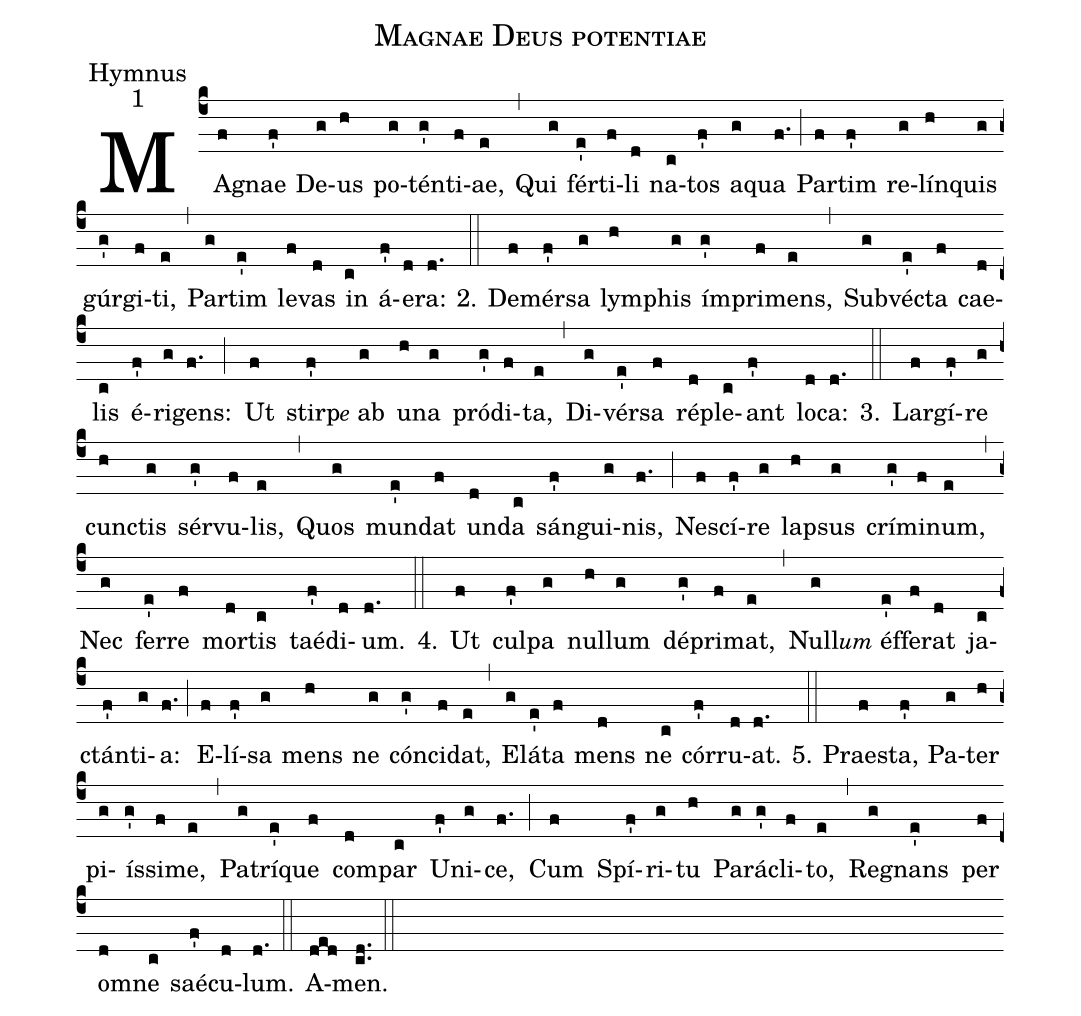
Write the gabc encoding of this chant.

name:Magnae Deus potentiae;
office-part:Hymnus;
mode:1;
%%
(c4) MA(f)gnae(f') De(g)us(h) po(g)tén(g')ti(f)ae,(e) (,) Qui(g) fér(e')ti(f)li(d) na(c)tos(f') a(g)qua(f.) (;) Par(f)tim(f') re(g)lín(h)quis(g) gúr(g')gi(f)ti,(e) (,) Par(g)tim(e') le(f)vas(d) in(c) á(f')e(d)ra:(d.) 2.(::) De(f)mér(f')sa(g) lym(h)phis(g) ím(g')pri(f)mens,(e) (,) Sub(g)vé(e')cta(f) cae(d)lis(c) é(f')ri(g)gens:(f.) (;) Ut(f) stir(f')p<e>e</e> ab(g) u(h)na(g) pró(g')di(f)ta,(e) (,) Di(g)vér(e')sa(f) ré(d)ple(c)ant(f') lo(d)ca:(d.) 3.(::) Lar(f)gí(f')re(g) cun(h)ctis(g) sér(g')vu(f)lis,(e) (,) Quos(g) mun(e')dat(f) un(d)da(c) sán(f')gui(g)nis,(f.) (;) Ne(f)scí(f')re(g) la(h)psus(g) crí(g')mi(f)num,(e) (,) Nec(g) fer(e')re(f) mor(d)tis(c) taé(f')di(d)um.(d.) 4.(::) Ut(f) cul(f')pa(g) nul(h)lum(g) dé(g')pri(f)mat,(e) (,) Nul(g)l<e>um</e> éf(e')fe(f)rat(d) ja(c)ctán(f')ti(g)a:(f.) (;) E(f)lí(f')sa(g) mens(h) ne(g) cón(g')ci(f)dat,(e) (,) E(g)lá(e')ta(f) mens(d) ne(c) cór(f')ru(d)at.(d.) 5.(::) Prae(f)sta,(f') Pa(g)ter(h) pi(g)ís(g')si(f)me,(e) (,) Pa(g)trí(e')que(f) com(d)par(c) U(f')ni(g)ce,(f.) (;) Cum(f) Spí(f')ri(g)tu(h) Pa(g)rá(g')cli(f)to,(e) (,) Re(g)gnans(e') per(f) o(d)mne(c) saé(f')cu(d)lum.(d.) (::) A(ded)men.(cd..) (::)
